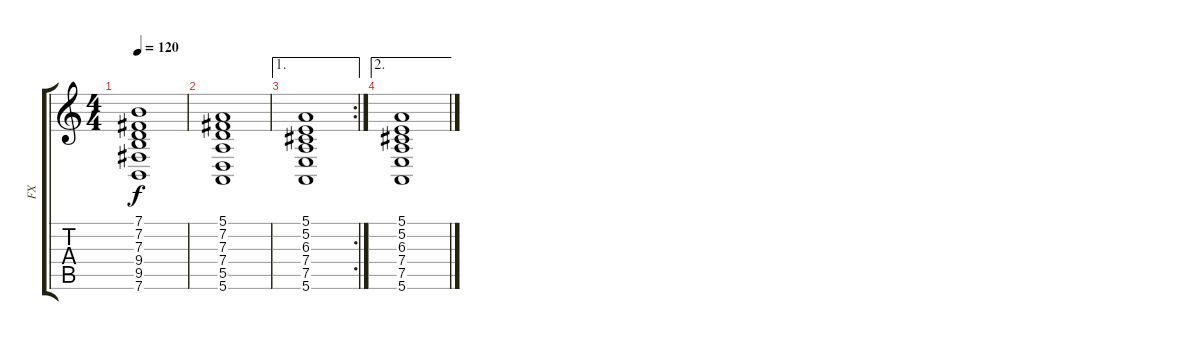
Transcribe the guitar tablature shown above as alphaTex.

\track ("FX" "FX") {instrument pad7halo}
\staff {score tabs}
\tuning (E4 B3 G3 D3 A2 E2) {hide}
\ts (4 4)
\tempo 120
\clef g2
\ks c
(7.1 7.2 7.3 9.4 9.5 7.6).1{dy f} |
(5.1 7.2 7.3 7.4 5.5 5.6).1 |
\ae 1
\rc 2
(5.1 5.2 6.3 7.4 7.5 5.6).1 |
\ae 2
(5.1 5.2 6.3 7.4 7.5 5.6).1
